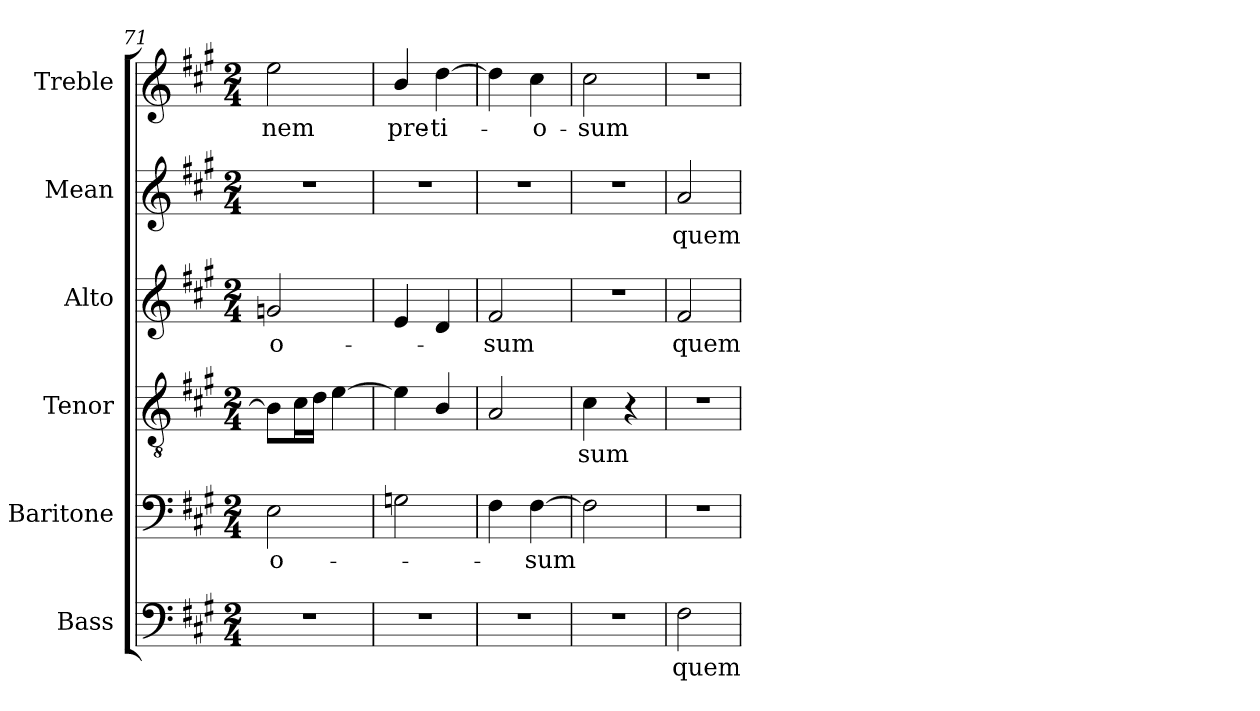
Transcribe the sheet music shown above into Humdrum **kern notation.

**kern	**text	**kern	**text	**kern	**text	**kern	**text	**kern	**text	**kern	**text
*part6	*part6	*part5	*part5	*part4	*part4	*part3	*part3	*part2	*part2	*part1	*part1
*staff6	*staff6	*staff5	*staff5	*staff4	*staff4	*staff3	*staff3	*staff2	*staff2	*staff1	*staff1
*I"Bass	*	*I"Baritone	*	*I"Tenor	*	*I"Alto	*	*I"Mean	*	*I"Treble	*
*I'B.	*	*I'Bar.	*	*I'T.	*	*I'A.	*	*I'M.	*	*I'Tr.	*
*clefF4	*	*clefF4	*	*clefGv2	*	*clefG2	*	*clefG2	*	*clefG2	*
*	*	*	*	*ITrd7c12	*	*	*	*	*	*	*
*k[f#c#g#]	*	*k[f#c#g#]	*	*k[f#c#g#]	*	*k[f#c#g#]	*	*k[f#c#g#]	*	*k[f#c#g#]	*
*A:	*	*A:	*	*A:	*	*A:	*	*A:	*	*A:	*
*M2/4	*	*M2/4	*	*M2/4	*	*M2/4	*	*M2/4	*	*M2/4	*
=71	=71	=71	=71	=71	=71	=71	=71	=71	=71	=71	=71
!LO:N:vis=1	!	!	!	!	!	!	!	!	!	!	!
!	!	!	!LO:LY:b:color=#000000	!	!	!	!	!	!	!	!
!	!	!	!	!	!	!	!LO:LY:b:color=#000000	!LO:N:vis=1	!	!	!
!	!	!	!	!	!	!	!	!	!	!	!LO:LY:b:color=#000000
2r	.	2Ei\	-o-	8BBi\L]	.	2gni/	-o-	2r	.	2eei\	-nem
.	.	.	.	16C#i\L	.	.	.	.	.	.	.
.	.	.	.	16Di\JJ	.	.	.	.	.	.	.
.	.	.	.	[4Ei\	.	.	.	.	.	.	.
=72	=72	=72	=72	=72	=72	=72	=72	=72	=72	=72	=72
!LO:N:vis=1	!	!	!	!	!	!	!	!LO:N:vis=1	!	!	!
!	!	!	!	!	!	!	!	!	!	!	!LO:LY:b:color=#000000
2r	.	2Gni\	.	4Ei\]	.	4ei/	.	2r	.	4bi/	pre-
!	!	!	!	!	!	!	!	!	!	!	!LO:LY:b:color=#000000
.	.	.	.	4BBi/	.	4di/	.	.	.	[4ddi\	-ti-
=73	=73	=73	=73	=73	=73	=73	=73	=73	=73	=73	=73
!LO:N:vis=1	!	!	!	!	!	!	!	!	!	!	!
!	!	!	!	!	!	!	!LO:LY:b:color=#000000	!LO:N:vis=1	!	!	!
2r	.	4F#i\	.	2AAi/	.	2f#i/	-sum	2r	.	4ddi\]	.
!	!	!	!LO:LY:b:color=#000000	!	!	!	!	!	!	!	!
!	!	!	!	!	!	!	!	!	!	!	!LO:LY:b:color=#000000
.	.	[4F#i\	-sum	.	.	.	.	.	.	4cc#i\	-o-
=74	=74	=74	=74	=74	=74	=74	=74	=74	=74	=74	=74
!LO:N:vis=1	!	!	!	!	!	!	!	!	!	!	!
!	!	!	!	!	!LO:LY:b:color=#000000	!LO:N:vis=1	!	!LO:N:vis=1	!	!	!
!	!	!	!	!	!	!	!	!	!	!	!LO:LY:b:color=#000000
2r	.	2F#i\]	.	4C#i\	-sum	2r	.	2r	.	2cc#i\	-sum
.	.	.	.	4r	.	.	.	.	.	.	.
=75	=75	=75	=75	=75	=75	=75	=75	=75	=75	=75	=75
!	!LO:LY:b:color=#000000	!LO:N:vis=1	!	!LO:N:vis=1	!	!	!	!	!	!	!
!	!	!	!	!	!	!	!LO:LY:b:color=#000000	!	!	!	!
!	!	!	!	!	!	!	!	!	!LO:LY:b:color=#000000	!LO:N:vis=1	!
2F#i\	quem	2r	.	2r	.	2f#i/	quem	2ai/	quem	2r	.
=	=	=	=	=	=	=	=	=	=	=	=
*-	*-	*-	*-	*-	*-	*-	*-	*-	*-	*-	*-
